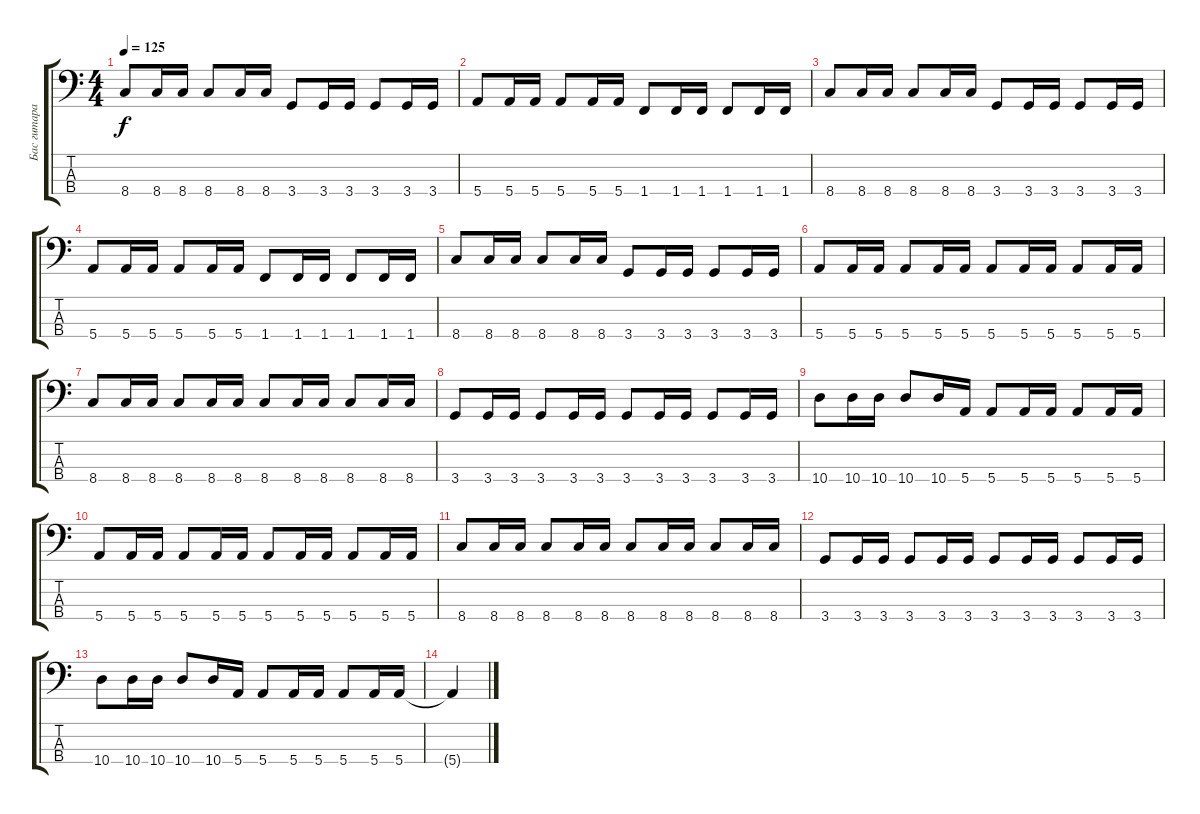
\track ("Бас гитара" "Бас гитара") {instrument electricbassfinger}
\staff {score tabs}
\tuning (G2 D2 A1 E1) {hide}
\ts (4 4)
\tempo 125
\clef f4
\ks c
8.4.8{dy f} 8.4.16 8.4.16 8.4.8 8.4.16 8.4.16 3.4.8 3.4.16 3.4.16 3.4.8 3.4.16 3.4.16 |
5.4.8 5.4.16 5.4.16 5.4.8 5.4.16 5.4.16 1.4.8 1.4.16 1.4.16 1.4.8 1.4.16 1.4.16 |
8.4.8 8.4.16 8.4.16 8.4.8 8.4.16 8.4.16 3.4.8 3.4.16 3.4.16 3.4.8 3.4.16 3.4.16 |
5.4.8 5.4.16 5.4.16 5.4.8 5.4.16 5.4.16 1.4.8 1.4.16 1.4.16 1.4.8 1.4.16 1.4.16 |
8.4.8 8.4.16 8.4.16 8.4.8 8.4.16 8.4.16 3.4.8 3.4.16 3.4.16 3.4.8 3.4.16 3.4.16 |
5.4.8 5.4.16 5.4.16 5.4.8 5.4.16 5.4.16 5.4.8 5.4.16 5.4.16 5.4.8 5.4.16 5.4.16 |
8.4.8 8.4.16 8.4.16 8.4.8 8.4.16 8.4.16 8.4.8 8.4.16 8.4.16 8.4.8 8.4.16 8.4.16 |
3.4.8 3.4.16 3.4.16 3.4.8 3.4.16 3.4.16 3.4.8 3.4.16 3.4.16 3.4.8 3.4.16 3.4.16 |
10.4.8 10.4.16 10.4.16 10.4.8 10.4.16 5.4.16 5.4.8 5.4.16 5.4.16 5.4.8 5.4.16 5.4.16 |
5.4.8 5.4.16 5.4.16 5.4.8 5.4.16 5.4.16 5.4.8 5.4.16 5.4.16 5.4.8 5.4.16 5.4.16 |
8.4.8 8.4.16 8.4.16 8.4.8 8.4.16 8.4.16 8.4.8 8.4.16 8.4.16 8.4.8 8.4.16 8.4.16 |
3.4.8 3.4.16 3.4.16 3.4.8 3.4.16 3.4.16 3.4.8 3.4.16 3.4.16 3.4.8 3.4.16 3.4.16 |
10.4.8 10.4.16 10.4.16 10.4.8 10.4.16 5.4.16 5.4.8 5.4.16 5.4.16 5.4.8 5.4.16 5.4.16 |
5.4{t}.4
